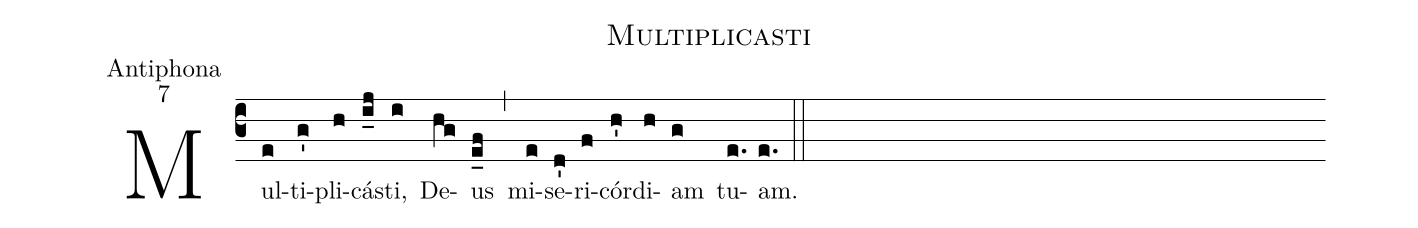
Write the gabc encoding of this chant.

name:Multiplicasti;
office-part:Antiphona;
mode:7;
%%
(c3) Mul(e)ti(g')pli(h)cá(i_j)sti,(i) De(hg)us(e_f) (,) mi(e)se(d')ri(f)cór(h')di(h)am(g) tu(e.)am.(e.) (::)
